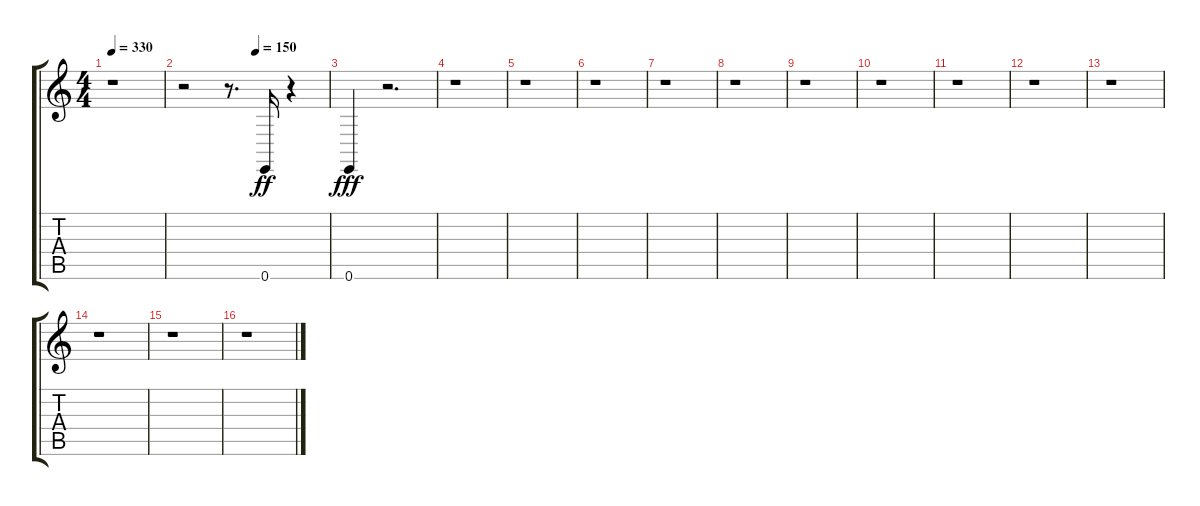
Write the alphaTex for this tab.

\track "" {instrument timpani}
\staff {score tabs}
\tuning (E4 B3 G3 D3 A2 E2) {hide}
\ts (4 4)
\tempo 330
\clef g2
\ks c
r.1{dy ff instrument timpani} |
\tempo (150 0.5)
r.2 r.8{d} 0.6.16 r.4 |
0.6.4{dy fff} r.2{d} |
r.1 |
r.1 |
r.1 |
r.1 |
r.1 |
r.1 |
r.1 |
r.1 |
r.1 |
r.1 |
r.1 |
r.1 |
r.1
